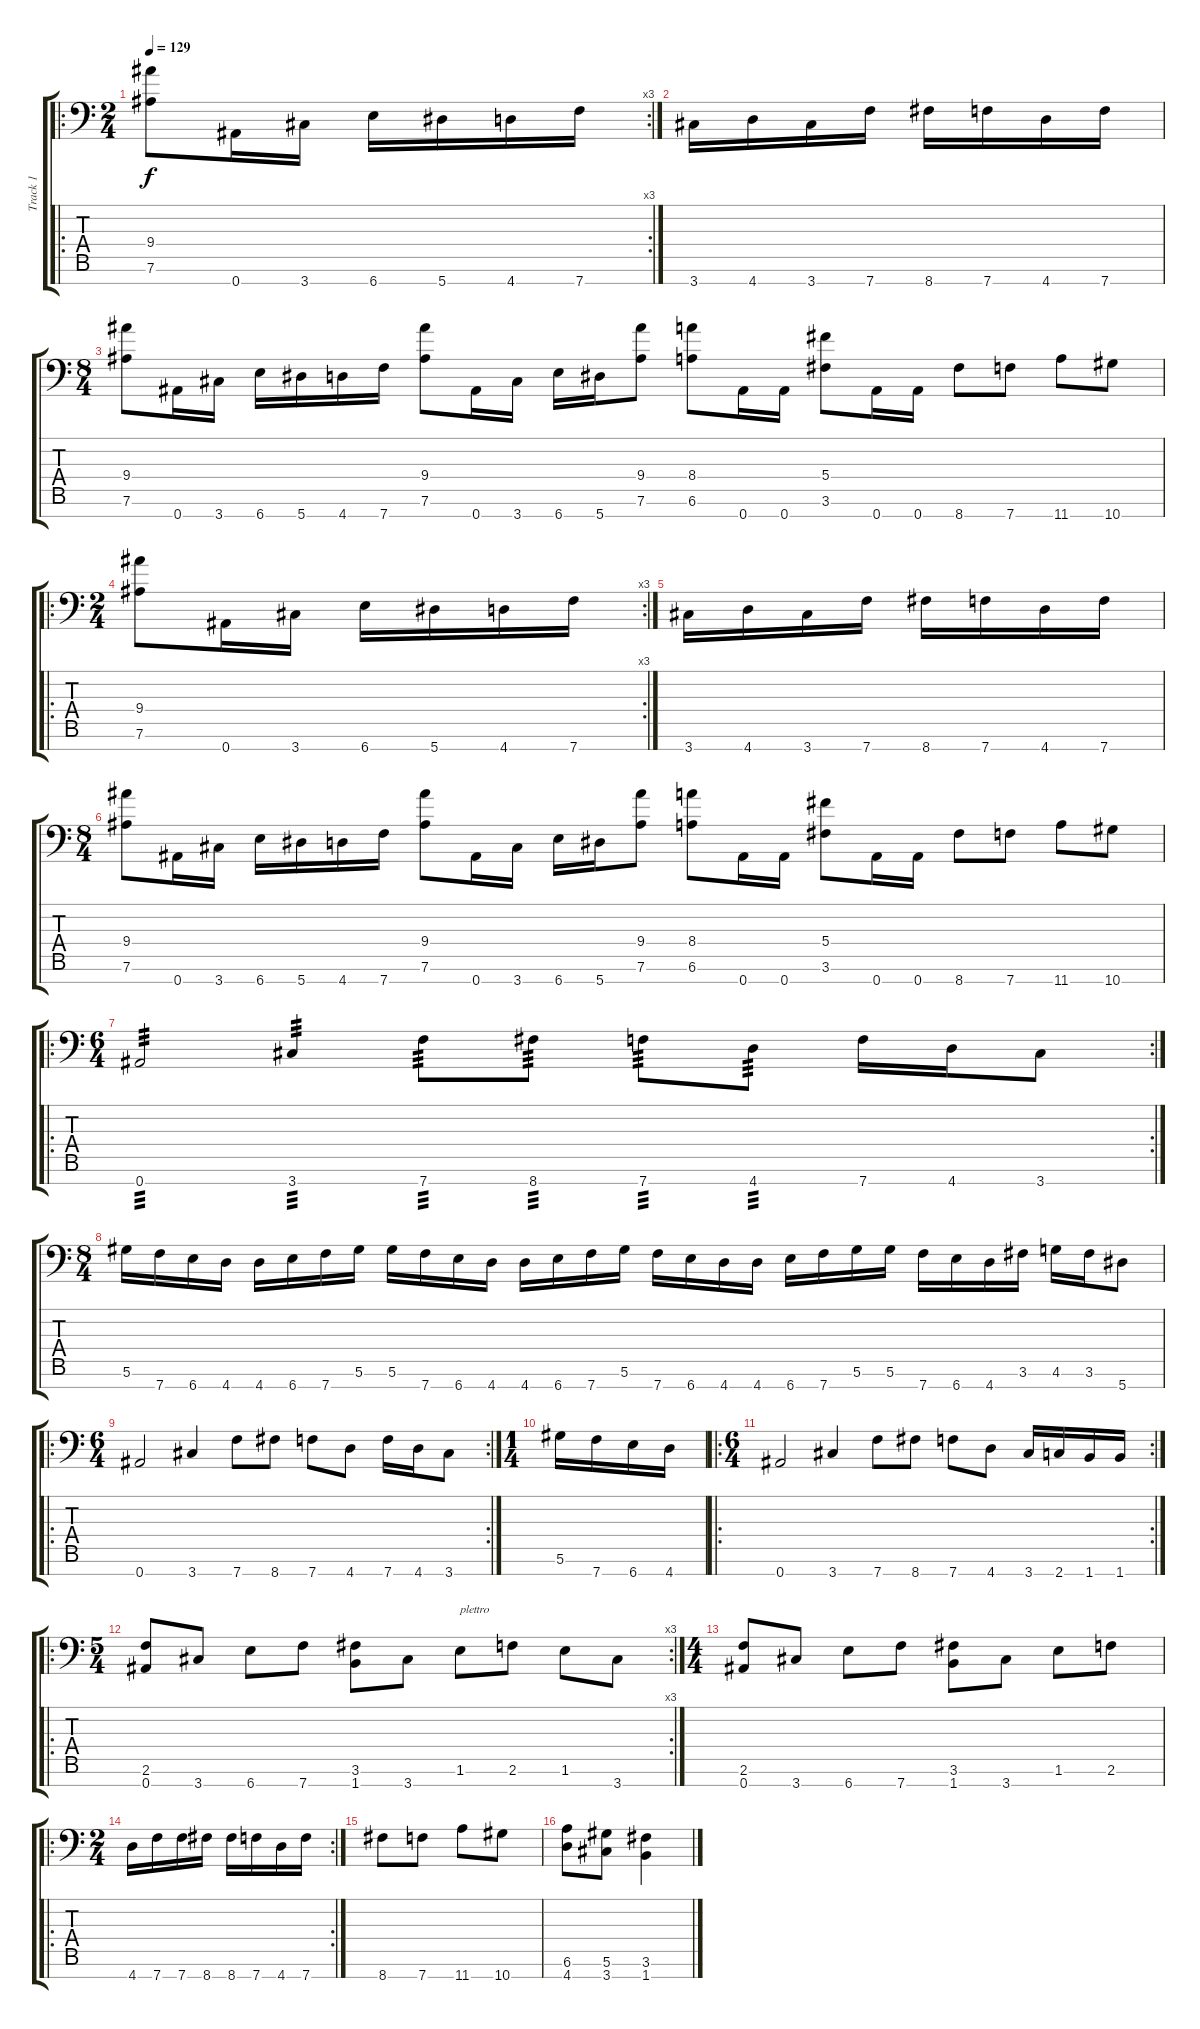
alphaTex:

\track ("Track 1" "Track 1") {instrument distortionguitar}
\staff {score tabs}
\tuning (Eb4 Bb3 Gb3 Db3 Ab2 Eb2 Bb1) {hide}
\ro
\rc 3
\ts (2 4)
\tempo 129
\clef f4
\ks c
(9.4 7.6).8{dy f} 0.7.16 3.7.16 6.7.16 5.7.16 4.7.16 7.7.16 |
3.7.16 4.7.16 3.7.16 7.7.16 8.7.16 7.7.16 4.7.16 7.7.16 |
\ts (8 4)
(9.4 7.6).8 0.7.16 3.7.16 6.7.16 5.7.16 4.7.16 7.7.16 (9.4 7.6).8 0.7.16 3.7.16 6.7.16 5.7.16 (9.4 7.6).8 (8.4 6.6).8 0.7.16 0.7.16 (5.4 3.6).8 0.7.16 0.7.16 8.7.8 7.7.8 11.7.8 10.7.8 |
\ro
\rc 3
\ts (2 4)
(9.4 7.6).8 0.7.16 3.7.16 6.7.16 5.7.16 4.7.16 7.7.16 |
3.7.16 4.7.16 3.7.16 7.7.16 8.7.16 7.7.16 4.7.16 7.7.16 |
\ts (8 4)
(9.4 7.6).8 0.7.16 3.7.16 6.7.16 5.7.16 4.7.16 7.7.16 (9.4 7.6).8 0.7.16 3.7.16 6.7.16 5.7.16 (9.4 7.6).8 (8.4 6.6).8 0.7.16 0.7.16 (5.4 3.6).8 0.7.16 0.7.16 8.7.8 7.7.8 11.7.8 10.7.8 |
\ro
\rc 2
\ts (6 4)
0.7.2{tp 3} 3.7.4{tp 3} 7.7.8{tp 3} 8.7.8{tp 3} 7.7.8{tp 3} 4.7.8{tp 3} 7.7.16 4.7.16 3.7.8 |
\ts (8 4)
5.6.16 7.7.16 6.7.16 4.7.16 4.7.16 6.7.16 7.7.16 5.6.16 5.6.16 7.7.16 6.7.16 4.7.16 4.7.16 6.7.16 7.7.16 5.6.16 7.7.16 6.7.16 4.7.16 4.7.16 6.7.16 7.7.16 5.6.16 5.6.16 7.7.16 6.7.16 4.7.16 3.6.16 4.6.16 3.6.16 5.7.8 |
\ro
\rc 2
\ts (6 4)
0.7.2 3.7.4 7.7.8 8.7.8 7.7.8 4.7.8 7.7.16 4.7.16 3.7.8 |
\ts (1 4)
5.6.16 7.7.16 6.7.16 4.7.16 |
\ro
\rc 2
\ts (6 4)
0.7.2 3.7.4 7.7.8 8.7.8 7.7.8 4.7.8 3.7.16 2.7.16 1.7.16 1.7.16 |
\ro
\rc 3
\ts (5 4)
(2.6 0.7).8 3.7.8 6.7.8 7.7.8 (3.6 1.7).8 3.7.8 1.6.8{txt "plettro"} 2.6.8 1.6.8 3.7.8 |
\ts (4 4)
(2.6 0.7).8 3.7.8 6.7.8 7.7.8 (3.6 1.7).8 3.7.8 1.6.8 2.6.8 |
\ro
\rc 2
\ts (2 4)
4.7.16 7.7.16 7.7.16 8.7.16 8.7.16 7.7.16 4.7.16 7.7.16 |
8.7.8 7.7.8 11.7.8 10.7.8 |
(6.6 4.7).8 (5.6 3.7).8 (3.6 1.7).4
